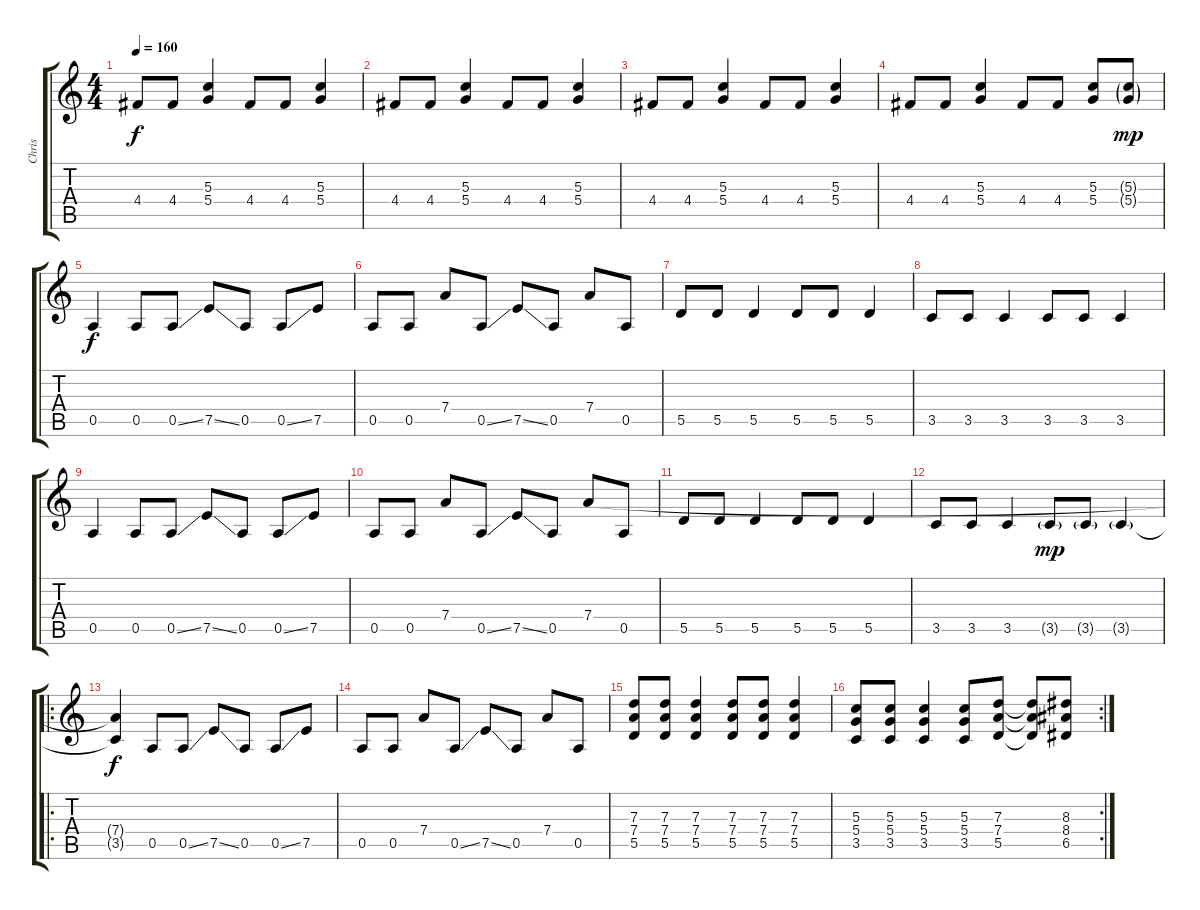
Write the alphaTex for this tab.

\track ("Chris" "Chris") {instrument overdrivenguitar}
\staff {score tabs}
\tuning (E4 B3 G3 D3 A2 E2) {hide}
\ts (4 4)
\tempo 160
\clef g2
\ks c
4.4.8{dy f instrument overdrivenguitar} 4.4.8 (5.3 5.4).4 4.4.8 4.4.8 (5.3 5.4).4 |
4.4.8 4.4.8 (5.3 5.4).4 4.4.8 4.4.8 (5.3 5.4).4 |
4.4.8 4.4.8 (5.3 5.4).4 4.4.8 4.4.8 (5.3 5.4).4 |
4.4.8 4.4.8 (5.3 5.4).4 4.4.8 4.4.8 (5.3 5.4).8 (5.3{g} 5.4{g}).8{dy mp} |
0.5.4{dy f instrument electricguitarclean} 0.5.8 0.5{ss}.8 7.5{ss}.8 0.5.8 0.5{ss}.8 7.5.8 |
0.5.8 0.5.8 7.4.8 0.5{ss}.8 7.5{ss}.8 0.5.8 7.4.8 0.5.8 |
5.5.8 5.5.8 5.5.4 5.5.8 5.5.8 5.5.4 |
3.5.8 3.5.8 3.5.4 3.5.8 3.5.8 3.5.4 |
0.5.4 0.5.8 0.5{ss}.8 7.5{ss}.8 0.5.8 0.5{ss}.8 7.5.8 |
0.5.8 0.5.8 7.4.8 0.5{ss}.8 7.5{ss}.8 0.5.8 7.4.8 0.5.8 |
5.5.8 5.5.8 5.5.4 5.5.8 5.5.8 5.5.4 |
3.5.8 3.5.8 3.5.4 3.5{g}.8{dy mp} 3.5{g}.8 3.5{g}.4 |
\ro
(7.4{t} 3.5{t}).4{dy f} 0.5.8{instrument overdrivenguitar} 0.5{ss}.8 7.5{ss}.8 0.5.8 0.5{ss}.8 7.5.8 |
0.5.8 0.5.8 7.4.8 0.5{ss}.8 7.5{ss}.8 0.5.8 7.4.8 0.5.8 |
(7.3 7.4 5.5).8 (7.3 7.4 5.5).8 (7.3 7.4 5.5).4 (7.3 7.4 5.5).8 (7.3 7.4 5.5).8 (7.3 7.4 5.5).4 |
\rc 2
(5.3 5.4 3.5).8 (5.3 5.4 3.5).8 (5.3 5.4 3.5).4 (5.3 5.4 3.5).8 (7.3 7.4 5.5).8 (7.3{t} 7.4{t} 5.5{t}).8 (8.3 8.4 6.5).8
